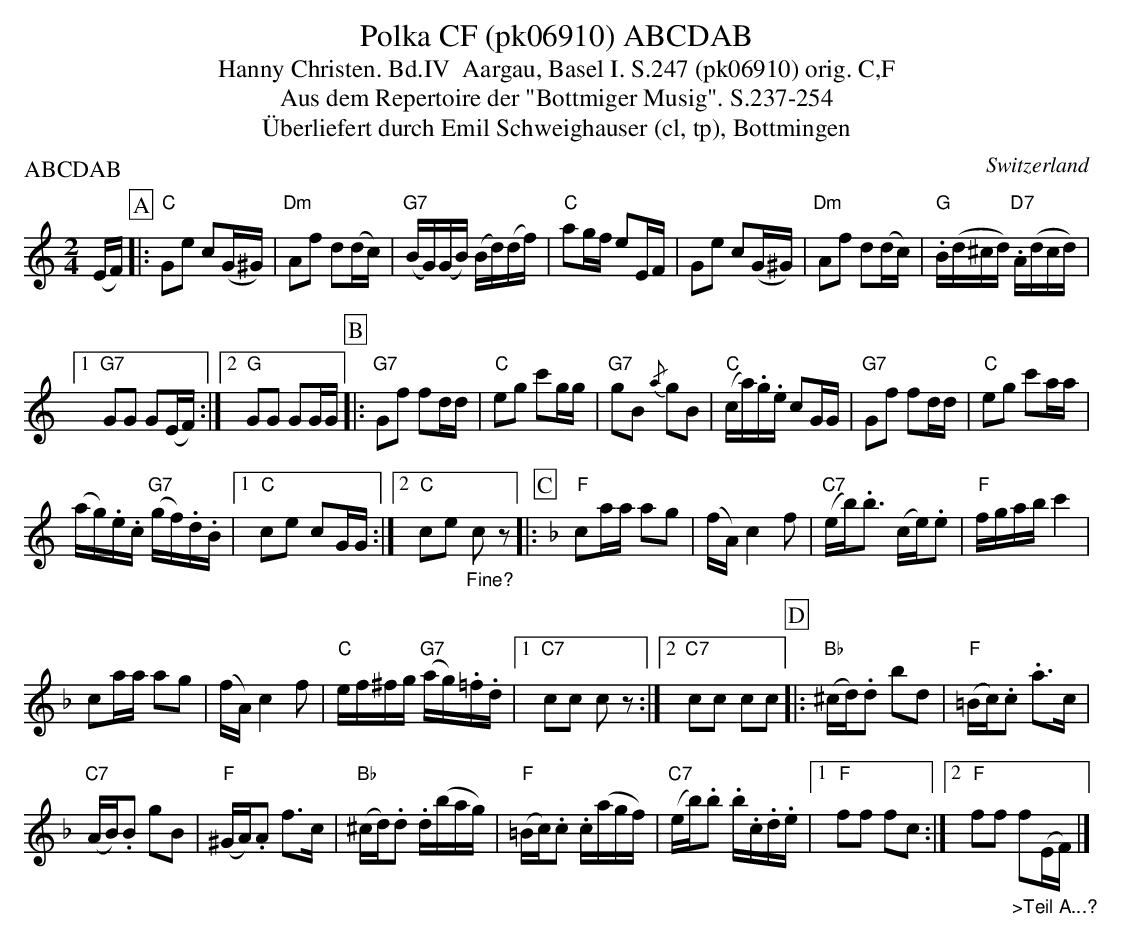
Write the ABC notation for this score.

X:1
T:Polka CF (pk06910) ABCDAB
T:Hanny Christen. Bd.IV  Aargau, Basel I. S.247 (pk06910) orig. C,F
T: Aus dem Repertoire der "Bottmiger Musig". S.237-254
T:Überliefert durch Emil Schweighauser (cl, tp), Bottmingen
P:ABCDAB
M:2/4
L:1/16
O:Switzerland
K:C major
(EF) [P:A] |: "C"G2e2 c2(G^G) | "Dm"A2f2 d2(dc) | ("G7"BG)(GB) (Bd)(df) | "C"a2gf e2EF | G2e2 c2(G^G) | "Dm"A2f2 d2(dc) | "G".B(d^cd) "D7".A(dcd) |1
"G7"G2G2 G2(EF) :|2 "G"G2G2 G2GG [P:B] |: "G7"G2f2 f2dd | "C"e2g2 c'2gg | "G7"g2B2 {/a}g2B2 |  ("C"ca).g.e c2GG | "G7"G2f2 f2dd | "C"e2g2 c'2aa |
(ag).e.c ("G7"gf).d.B |1 "C"c2e2 c2GG :|2 "C"c2e2 "_Fine?"c2z2 |: [P:C] [K:F]  "F"c2aa a2g2 | (fA)c4f2 | ("C7"eb).b3 (ce).e2 | "F"fgabc'4 |
c2aa a2g2 | (fA)c4f2 | "C"ef^fg ("G7"ag).=f.d |1 "C7"c2c2 c2z2 :|2 "C7"c2c2 c2c2 [P:D] |: ("Bb"^cd).d2 b2d2 | ("F"=Bc).c2 .a3c |
("C7"AB).B2 g2B2 |  ("F"^GA).A2 f3c   | ("Bb"^cd).d2 .d(bag) | ("F"=Bc).c2 .c(agf) | ("C7"eb).b2 .b.c.d.e  |1 "F"f2f2 f2c2 :|2 "F"f2f2 "_>Teil A...?"f2(EF) |]
